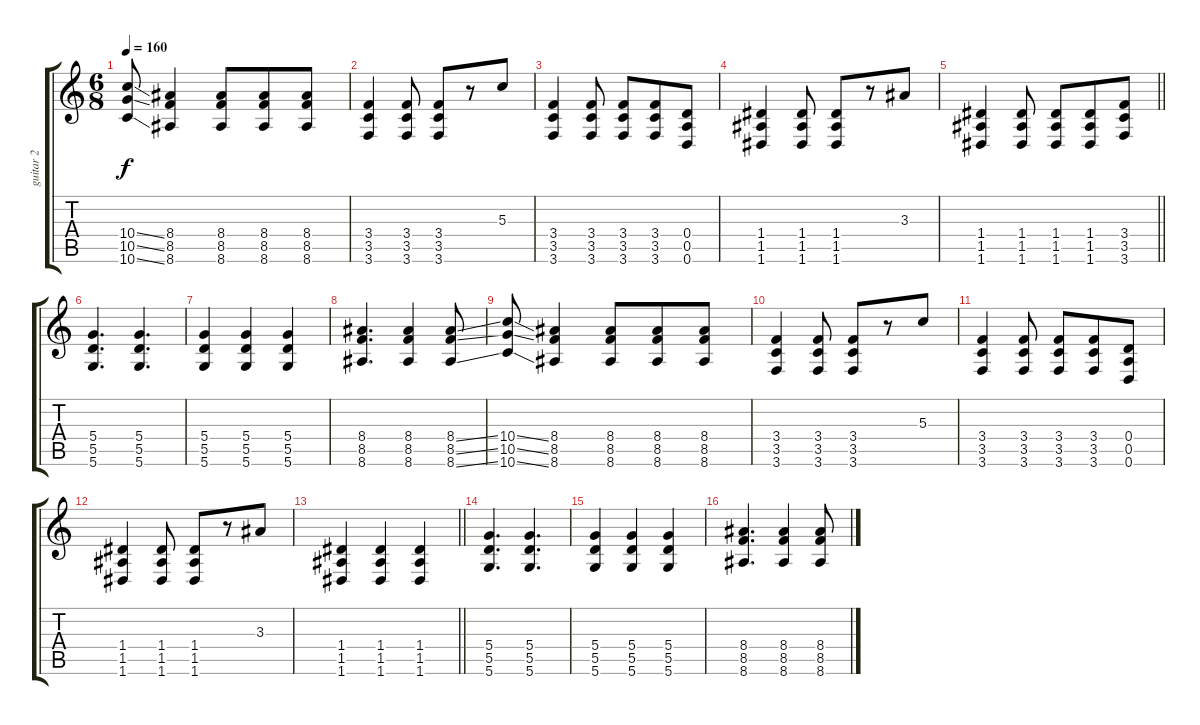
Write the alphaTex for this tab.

\track ("guitar 2" "guitar 2") {instrument acousticguitarsteel}
\staff {score tabs}
\tuning (E4 B3 G3 D3 A2 D2) {hide}
\ts (6 8)
\tempo 160
\clef g2
\ks c
(10.4{ss} 10.5{ss} 10.6{ss}).8{dy f} (8.4 8.5 8.6).4 (8.4 8.5 8.6).8 (8.4 8.5 8.6).8 (8.4 8.5 8.6).8 |
(3.4 3.5 3.6).4 (3.4 3.5 3.6).8 (3.4 3.5 3.6).8 r.8 5.3.8 |
(3.4 3.5 3.6).4 (3.4 3.5 3.6).8 (3.4 3.5 3.6).8 (3.4 3.5 3.6).8 (0.4 0.5 0.6).8 |
(1.4 1.5 1.6).4 (1.4 1.5 1.6).8 (1.4 1.5 1.6).8 r.8 3.3.8 |
\barLineRight lightlight
(1.4 1.5 1.6).4 (1.4 1.5 1.6).8 (1.4 1.5 1.6).8 (1.4 1.5 1.6).8 (3.4 3.5 3.6).8 |
(5.4 5.5 5.6).4{d} (5.4 5.5 5.6).4{d} |
(5.4 5.5 5.6).4 (5.4 5.5 5.6).4 (5.4 5.5 5.6).4 |
(8.4 8.5 8.6).4{d} (8.4 8.5 8.6).4 (8.4{ss} 8.5{ss} 8.6{ss}).8 |
(10.4{ss} 10.5{ss} 10.6{ss}).8 (8.4 8.5 8.6).4 (8.4 8.5 8.6).8 (8.4 8.5 8.6).8 (8.4 8.5 8.6).8 |
(3.4 3.5 3.6).4 (3.4 3.5 3.6).8 (3.4 3.5 3.6).8 r.8 5.3.8 |
(3.4 3.5 3.6).4 (3.4 3.5 3.6).8 (3.4 3.5 3.6).8 (3.4 3.5 3.6).8 (0.4 0.5 0.6).8 |
(1.4 1.5 1.6).4 (1.4 1.5 1.6).8 (1.4 1.5 1.6).8 r.8 3.3.8 |
\barLineRight lightlight
(1.4 1.5 1.6).4 (1.4 1.5 1.6).4 (1.4 1.5 1.6).4 |
(5.4 5.5 5.6).4{d} (5.4 5.5 5.6).4{d} |
(5.4 5.5 5.6).4 (5.4 5.5 5.6).4 (5.4 5.5 5.6).4 |
(8.4 8.5 8.6).4{d} (8.4 8.5 8.6).4 (8.4{ss} 8.5{ss} 8.6{ss}).8
